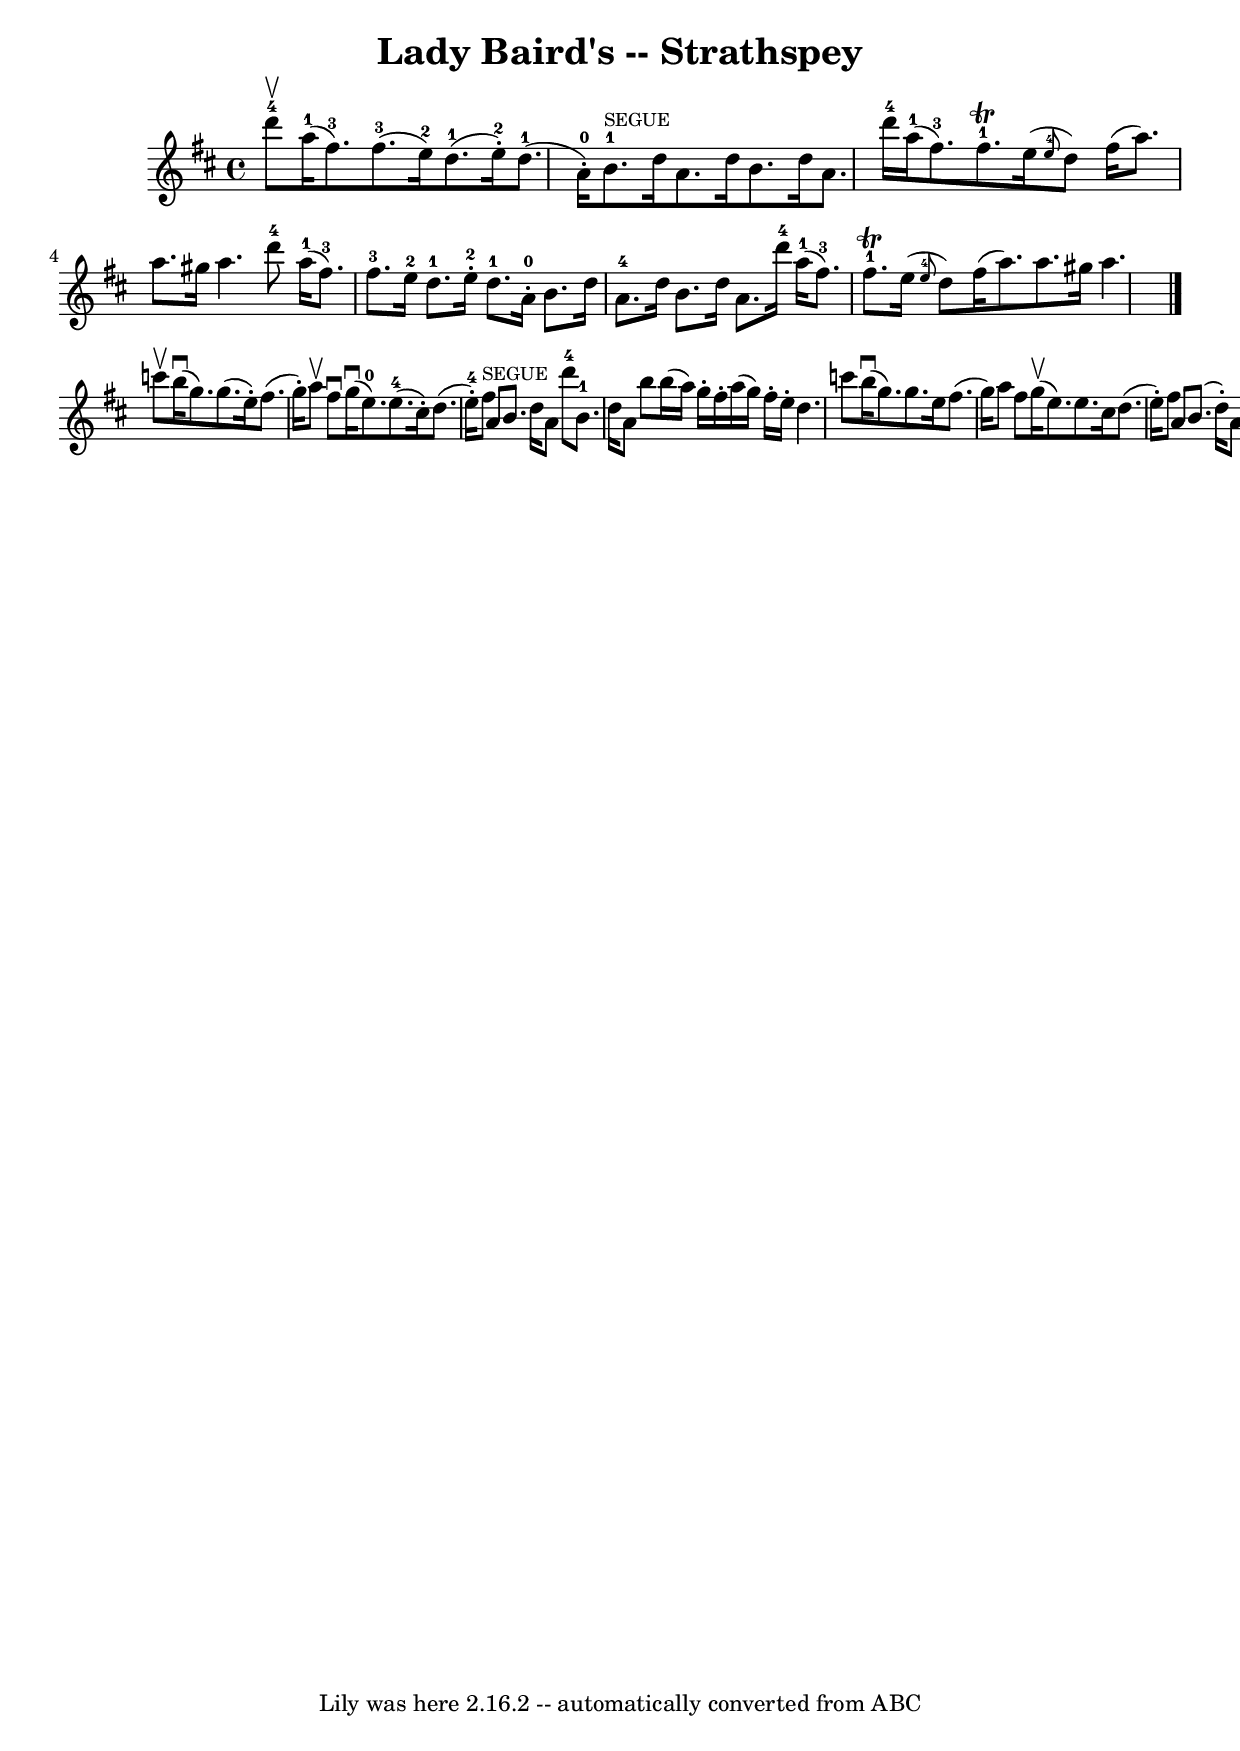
\version "2.16.2"
\include "Mammoth.ily"
\header {
  %% book = "Ryan's Mammoth Collection"
  crossRefNumber = "1"
  footnotes = "\\\\161 961"
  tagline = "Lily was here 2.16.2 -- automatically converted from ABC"
  title = "Lady Baird's -- Strathspey"

}
voicedefault =  {


  \override Staff.TimeSignature #'style = #'C
  \time 4/4 
  \key d \major
 d'''8-4^\upbow |
  a''16-1(
  fis''8.-3) fis''8.-3(e''16-2) d''8.-1(e''16 
  -2-.) d''8.-1(a'16-0-.)   |
  b'8.-1^\segue   
  d''16 a'8. d''16 b'8. d''16 a'8. d'''16-4   |
  
  a''16-1(fis''8.-3) fis''8.-1^\trill e''16 (\grace {    
    e''8-4 
  } d''8) fis''16 (a''8.) a''8. gis''16 a''4.    
  d'''8-4   |
  a''16-1(fis''8.-3) fis''8.-3   
  e''16-2 d''8.-1 e''16-2-. d''8.-1 a'16-0-.   
  |
  b'8. d''16 a'8.-4 d''16 b'8. d''16 a'8.    
  d'''16-4   |
  a''16-1(fis''8.-3) fis''8. 
  -1^\trill e''16 (\grace { e''8-4 
			  } d''8) fis''16 (
  a''8.) a''8. gis''16 a''4.    \bar "|." c'''8^\upbow |
  
  b''16^\downbow(g''8.) g''8. (e''16 -.) fis''8. (g''16 -. 
  -) a''8^\upbow fis''8^\downbow   |
  g''16^\downbow(e''8.-0 
  -) e''8.-4(cis''16 -.) d''8. (e''16-4-.) fis''8 
  ^\segue a'8    |
  b'8. d''16 a'8 d'''8-4 b'8.-1 
  d''16 a'8 b''8    |
  b''16 (a''16) g''16 -. fis''16 
  -. a''16 (g''16) fis''16 -. e''16 -. d''4. c'''8    |
  
  b''16^\downbow(g''8.) g''8. e''16 fis''8. (g''16) a''8 
  fis''8    |
  g''16^\upbow(e''8.) e''8. cis''16 d''8. 
  (e''16 -.) fis''8 a'8    |
  b'8. (d''16 -.) a'8    
  d'''8-4 b'8.^\upbow(d''16 -.) a'8 b''8    |
  b''16 (
  a''16) g''16 -. fis''16 -. a''16 (g''16) fis''16 -. e''16 
  -. d''4.    \bar "|."   

}

\score{
  <<

    \context Staff="default"
    {
      \voicedefault 
      
    }

  >>
  \layout {
    
  }
  \midi {
  }

}
